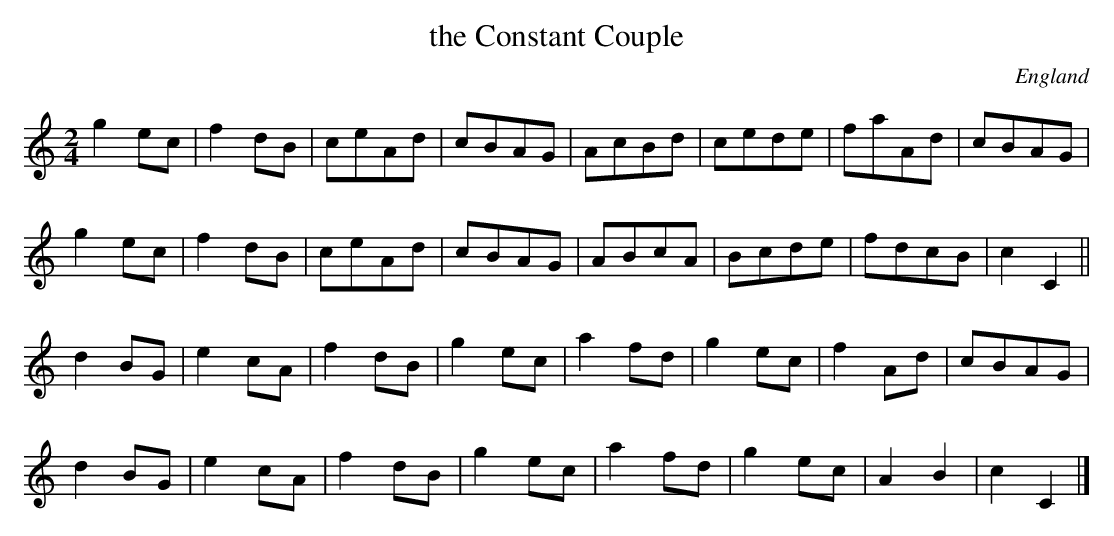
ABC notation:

X:1
T:the Constant Couple
L:1/8
M:2/4
O:England
K:C
g2ec | f2dB | ceAd | cBAG | AcBd | cede | faAd | cBAG |
g2ec | f2dB | ceAd | cBAG | ABcA | Bcde | fdcB | c2C2 ||
d2BG | e2cA | f2dB | g2ec | a2fd | g2ec | f2Ad | cBAG |
d2BG | e2cA | f2dB | g2ec | a2fd | g2ec | A2B2 | c2 C2 |]
